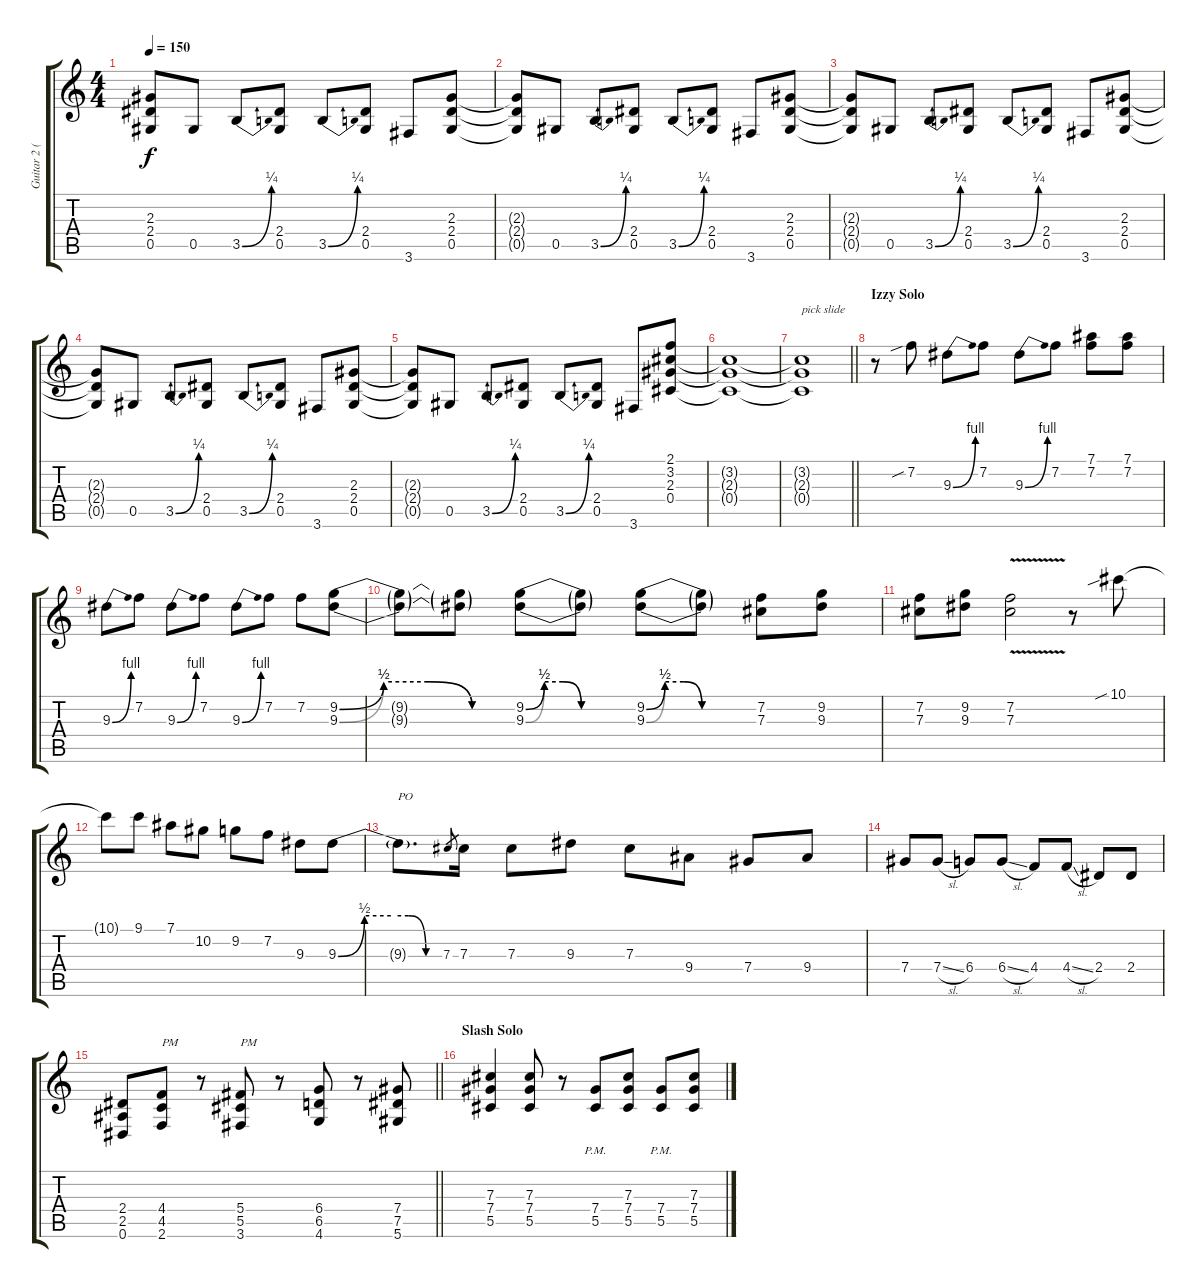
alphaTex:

\track ("Guitar 2 (Izzy)" "Guitar 2 (") {instrument overdrivenguitar}
\staff {score tabs}
\tuning (Eb4 Bb3 Gb3 Db3 Ab2 Eb2) {hide}
\ts (4 4)
\tempo 150
\clef g2
\ks c
(2.3{t} 2.4{t} 0.5{t}).8{dy f} 0.5.8 3.5{be (bend 0 0 60 1)}.8 (2.4 0.5).8 3.5{be (bend 0 0 60 1)}.8 (2.4 0.5).8 3.6.8 (2.3 2.4 0.5).8 |
(2.3{t} 2.4{t} 0.5{t}).8 0.5.8 3.5{be (bend 0 0 60 1)}.8 (2.4 0.5).8 3.5{be (bend 0 0 60 1)}.8 (2.4 0.5).8 3.6.8 (2.3 2.4 0.5).8 |
(2.3{t} 2.4{t} 0.5{t}).8 0.5.8 3.5{be (bend 0 0 60 1)}.8 (2.4 0.5).8 3.5{be (bend 0 0 60 1)}.8 (2.4 0.5).8 3.6.8 (2.3 2.4 0.5).8 |
(2.3{t} 2.4{t} 0.5{t}).8 0.5.8 3.5{be (bend 0 0 60 1)}.8 (2.4 0.5).8 3.5{be (bend 0 0 60 1)}.8 (2.4 0.5).8 3.6.8 (2.3 2.4 0.5).8 |
(2.3{t} 2.4{t} 0.5{t}).8 0.5.8 3.5{be (bend 0 0 60 1)}.8 (2.4 0.5).8 3.5{be (bend 0 0 60 1)}.8 (2.4 0.5).8 3.6.8 (2.1 3.2 2.3 0.4).8 |
(3.2{t} 2.3{t} 0.4{t}).1 |
\barLineRight lightlight
(3.2{t} 2.3{t} 0.4{t}).1{txt "pick slide"} |
\section ("" "Izzy Solo")
r.8{volume 14} 7.2{sib}.8 9.3{be (bend 0 0 60 4)}.8 7.2.8 9.3{be (bend 0 0 60 4)}.8 7.2.8 (7.1 7.2).8 (7.1 7.2).8 |
9.3{be (bend 0 0 60 4)}.8 7.2.8 9.3{be (bend 0 0 60 4)}.8 7.2.8 9.3{be (bend 0 0 60 4)}.8 7.2.8 7.2.8 (9.2{be (custom 0 0 15 2 30 2 45 0 60 0)} 9.3{be (custom 0 0 15 2 30 2 45 0 60 0)}).8 |
(9.2{t} 9.3{t}).8 (9.2{t} 9.3{t}).8 (9.2{be (custom 0 0 10 2 20 2 30 0 60 0)} 9.3{be (custom 0 0 10 2 20 2 30 0 60 0)}).8 (9.2{t} 9.3{t}).8 (9.2{be (custom 0 0 10 2 20 2 30 0 60 0)} 9.3{be (custom 0 0 10 2 20 2 30 0 60 0)}).8 (9.2{t} 9.3{t}).8 (7.2 7.3).8 (9.2 9.3).8 |
(7.2 7.3).8 (9.2 9.3).8 (7.2{v} 7.3{v}).2 r.8 10.1{sib}.8 |
10.1{t}.8 9.1.8 7.1.8 10.2.8 9.2.8 7.2.8 9.3.8 9.3{be (custom 0 0 15 2 30 2 40 2 50 0 60 0)}.8 |
9.3{t}.8{d txt "PO"} 7.3.8{gr} 7.3.16 7.3.8 9.3.8 7.3.8 9.4.8 7.4.8 9.4.8 |
7.4.8 7.4{sl}.8 6.4.8 6.4{sl}.8 4.4.8 4.4{sl}.8 2.4.8 2.4.8 |
\barLineRight lightlight
(2.4 2.5 0.6).8 (4.4 4.5 2.6).8{txt "PM"} r.8 (5.4 5.5 3.6).8{txt "PM"} r.8 (6.4 6.5 4.6).8 r.8 (7.4 7.5 5.6).8 |
\section ("" "Slash Solo")
(7.3 7.4 5.5).4{volume 10} (7.3 7.4 5.5).8 r.8 (7.4{pm} 5.5{pm}).8 (7.3 7.4 5.5).8 (7.4{pm} 5.5{pm}).8 (7.3 7.4 5.5).8
